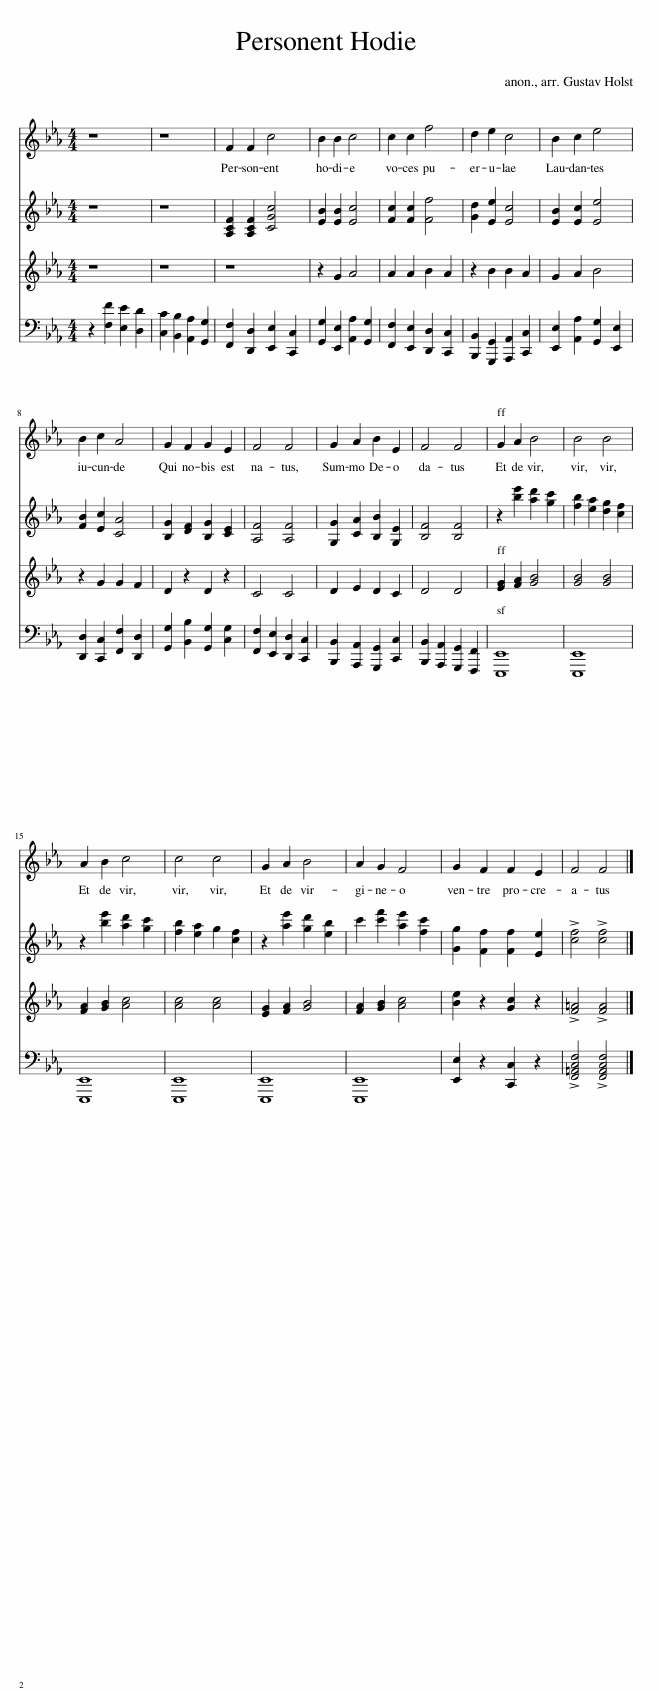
X:1
%%score 1 2 3 4
L:1/8
M:4/4
I:linebreak $
K:Eb
V:1 treble
V:2 treble
V:3 treble
V:4 bass
V:1
 z8 | z8 | F2 F2 c4 | B2 B2 c4 | c2 c2 f4 | %5
 d2 e2 c4 | B2 c2 e4 |$ B2 c2 A4 | G2 F2 G2 E2 | F4 F4 | %10
 G2 A2 B2 E2 | F4 F4 | G2 A2 B4 | B4 B4 |$ A2 B2 c4 | %15
 c4 c4 | G2 A2 B4 | A2 G2 F4 | G2 F2 F2 E2 | F4 F4 |] %20
V:2
 z8 | z8 | [A,CF]2 [A,CF]2 [CGc]4 | [EB]2 [EB]2 [Ec]4 | [Fc]2 [Fc]2 [Ff]4 | %5
 [Gd]2 [Ee]2 [Ec]4 | [EB]2 [Ec]2 [Ee]4 |$ [FB]2 [Ec]2 [CA]4 | [B,G]2 [DF]2 [B,G]2 [CE]2 | [A,F]4 [A,F]4 | %10
 [G,G]2 [CA]2 [B,B]2 [G,E]2 | [B,F]4 [B,F]4 | z2 [be']2 [ad']2 [gc']2 | [fb]2 [ea]2 [dg]2 [cf]2 |$ z2 [be']2 [ad']2 [gc']2 | %15
 [fb]2 [ea]2 g2 [cf]2 | z2 [ae']2 [gd']2 [eb]2 | c'2 [c'f']2 [ae']2 [fc']2 | [Gg]2 [Ff]2 [Ff]2 [Ee]2 | !>![cf]4 !>![cf]4 |] %20
V:3
 z8 | z8 | z8 | z2 G2 A4 | A2 A2 B2 A2 | %5
 z2 B2 B2 A2 | G2 A2 B4 |$ z2 G2 G2 F2 | D2 z2 D2 z2 | C4 C4 | %10
 D2 E2 D2 C2 | D4 D4 | [EG]2 [FA]2 [GB]4 | [GB]4 [GB]4 |$ [FA]2 [GB]2 [Ac]4 | %15
 [Ac]4 [Ac]4 | [EG]2 [FA]2 [GB]4 | [FA]2 [GB]2 [Ac]4 | [Be]2 z2 [Gc]2 z2 | !>![F=A]4 !>![FA]4 |] %20
V:4
 z2 [F,F]2 [E,E]2 [D,D]2 | [C,C]2 [B,,B,]2 [A,,A,]2 [G,,G,]2 | [F,,F,]2 [D,,D,]2 [E,,E,]2 [C,,C,]2 | [G,,G,]2 [E,,E,]2 [A,,A,]2 [G,,G,]2 | [F,,F,]2 [E,,E,]2 [D,,D,]2 [C,,C,]2 | %5
 [B,,,B,,]2 [G,,,G,,]2 [A,,,A,,]2 [C,,C,]2 | [E,,E,]2 [A,,A,]2 [G,,G,]2 [E,,E,]2 |$ [D,,D,]2 [C,,C,]2 [F,,F,]2 [D,,D,]2 | [G,,G,]2 [B,,B,]2 [G,,G,]2 [C,G,]2 | [F,,F,]2 [E,,E,]2 [D,,D,]2 [C,,C,]2 | %10
 [B,,,B,,]2 [A,,,A,,]2 [G,,,G,,]2 [C,,C,]2 | [B,,,B,,]2 [A,,,A,,]2 [G,,,G,,]2 [F,,,F,,]2 | [E,,,E,,]8 | [E,,,E,,]8 |$ [E,,,E,,]8 | %15
 [E,,,E,,]8 | [E,,,E,,]8 | [E,,,E,,]8 | [E,,E,]2 z2 [C,,C,]2 z2 | !>![F,,=A,,C,F,]4 !>![F,,A,,C,F,]4 |] %20
